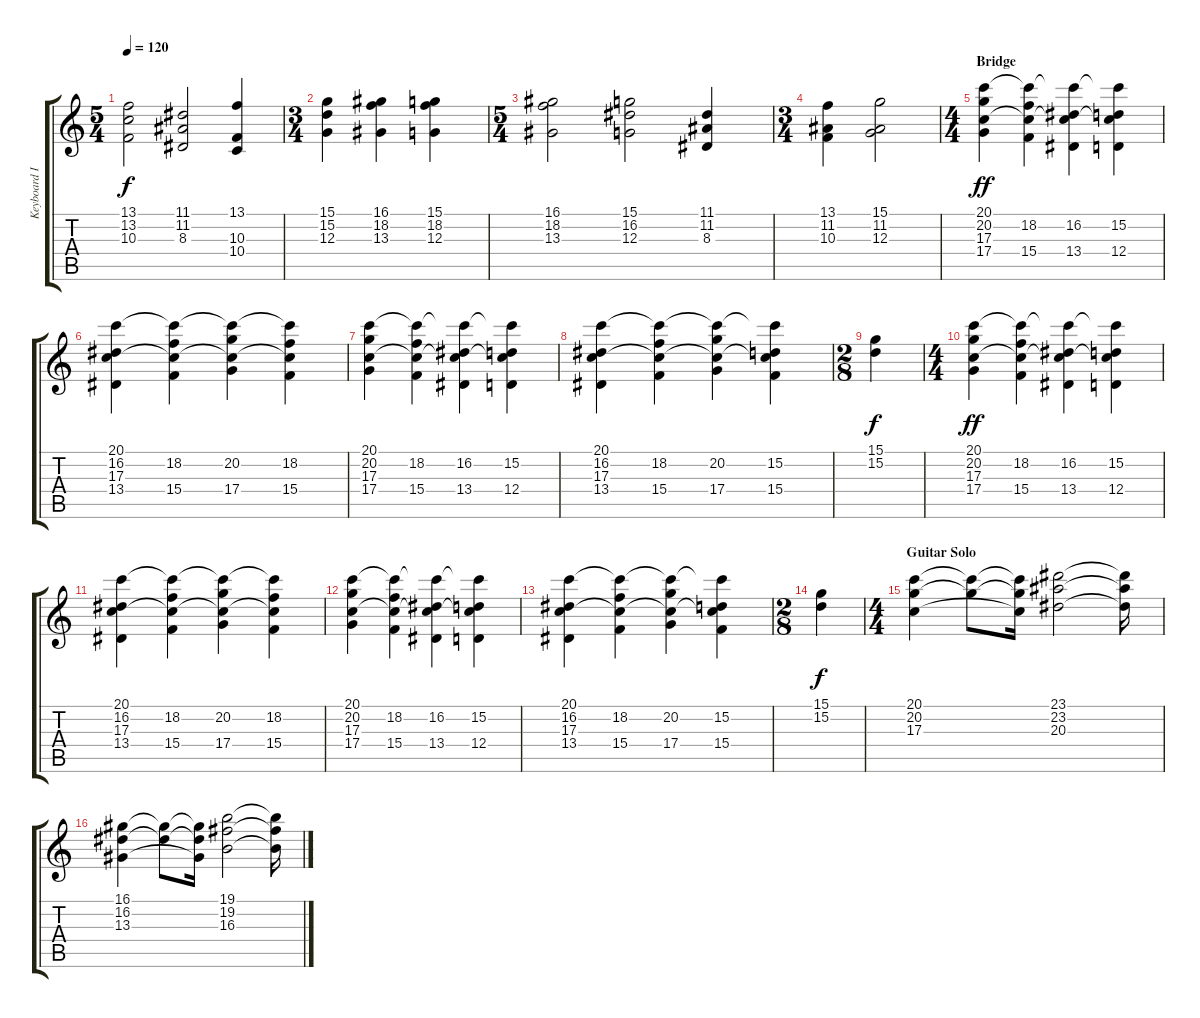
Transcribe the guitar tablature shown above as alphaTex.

\track ("Keyboard II" "Keyboard I") {instrument stringensemble1}
\staff {score tabs}
\tuning (E4 B3 G3 D3 A2 E2) {hide}
\ts (5 4)
\tempo 120
\clef g2
\ks c
(13.1 13.2 10.3).2{dy f} (11.1 11.2 8.3).2 (13.1 10.3 10.4).4 |
\ts (3 4)
(15.1 15.2 12.3).4 (16.1 18.2 13.3).4 (15.1 18.2 12.3).4 |
\ts (5 4)
(16.1 18.2 13.3).2 (15.1 16.2 12.3).2 (11.1 11.2 8.3).4 |
\ts (3 4)
(13.1 11.2 10.3).4 (15.1 11.2 12.3).2 |
\ts (4 4)
\section ("" "Bridge")
(20.1 20.2 17.3 17.4).4{dy ff} (20.1{t} 18.2 17.3{t} 15.4).4 (20.1{t} 16.2 17.3{t} 13.4).4 (20.1{t} 15.2 17.3{t} 12.4).4 |
(20.1 16.2 17.3 13.4).4 (20.1{t} 18.2 17.3{t} 15.4).4 (20.1{t} 20.2 17.3{t} 17.4).4 (20.1{t} 18.2 17.3{t} 15.4).4 |
(20.1 20.2 17.3 17.4).4 (20.1{t} 18.2 17.3{t} 15.4).4 (20.1{t} 16.2 17.3{t} 13.4).4 (20.1{t} 15.2 17.3{t} 12.4).4 |
(20.1 16.2 17.3 13.4).4 (20.1{t} 18.2 17.3{t} 15.4).4 (20.1{t} 20.2 17.3{t} 17.4).4 (20.1{t} 15.2 17.3{t} 15.4).4 |
\ts (2 8)
(15.1 15.2).4{dy f} |
\ts (4 4)
(20.1 20.2 17.3 17.4).4{dy ff} (20.1{t} 18.2 17.3{t} 15.4).4 (20.1{t} 16.2 17.3{t} 13.4).4 (20.1{t} 15.2 17.3{t} 12.4).4 |
(20.1 16.2 17.3 13.4).4 (20.1{t} 18.2 17.3{t} 15.4).4 (20.1{t} 20.2 17.3{t} 17.4).4 (20.1{t} 18.2 17.3{t} 15.4).4 |
(20.1 20.2 17.3 17.4).4 (20.1{t} 18.2 17.3{t} 15.4).4 (20.1{t} 16.2 17.3{t} 13.4).4 (20.1{t} 15.2 17.3{t} 12.4).4 |
(20.1 16.2 17.3 13.4).4 (20.1{t} 18.2 17.3{t} 15.4).4 (20.1{t} 20.2 17.3{t} 17.4).4 (20.1{t} 15.2 17.3{t} 15.4).4 |
\ts (2 8)
(15.1 15.2).4{dy f} |
\ts (4 4)
\section ("" "Guitar Solo")
(20.1 20.2 17.3).4 (20.1{t} 20.2{t}).8 (20.1{t} 20.2{t} 17.3{t}).16 (23.1 23.2 20.3).2 (23.1{t} 23.2{t} 20.3{t}).16 |
(16.1 16.2 13.3).4 (16.1{t} 16.2{t}).8 (16.1{t} 16.2{t} 13.3{t}).16 (19.1 19.2 16.3).2 (19.1{t} 19.2{t} 16.3{t}).16
